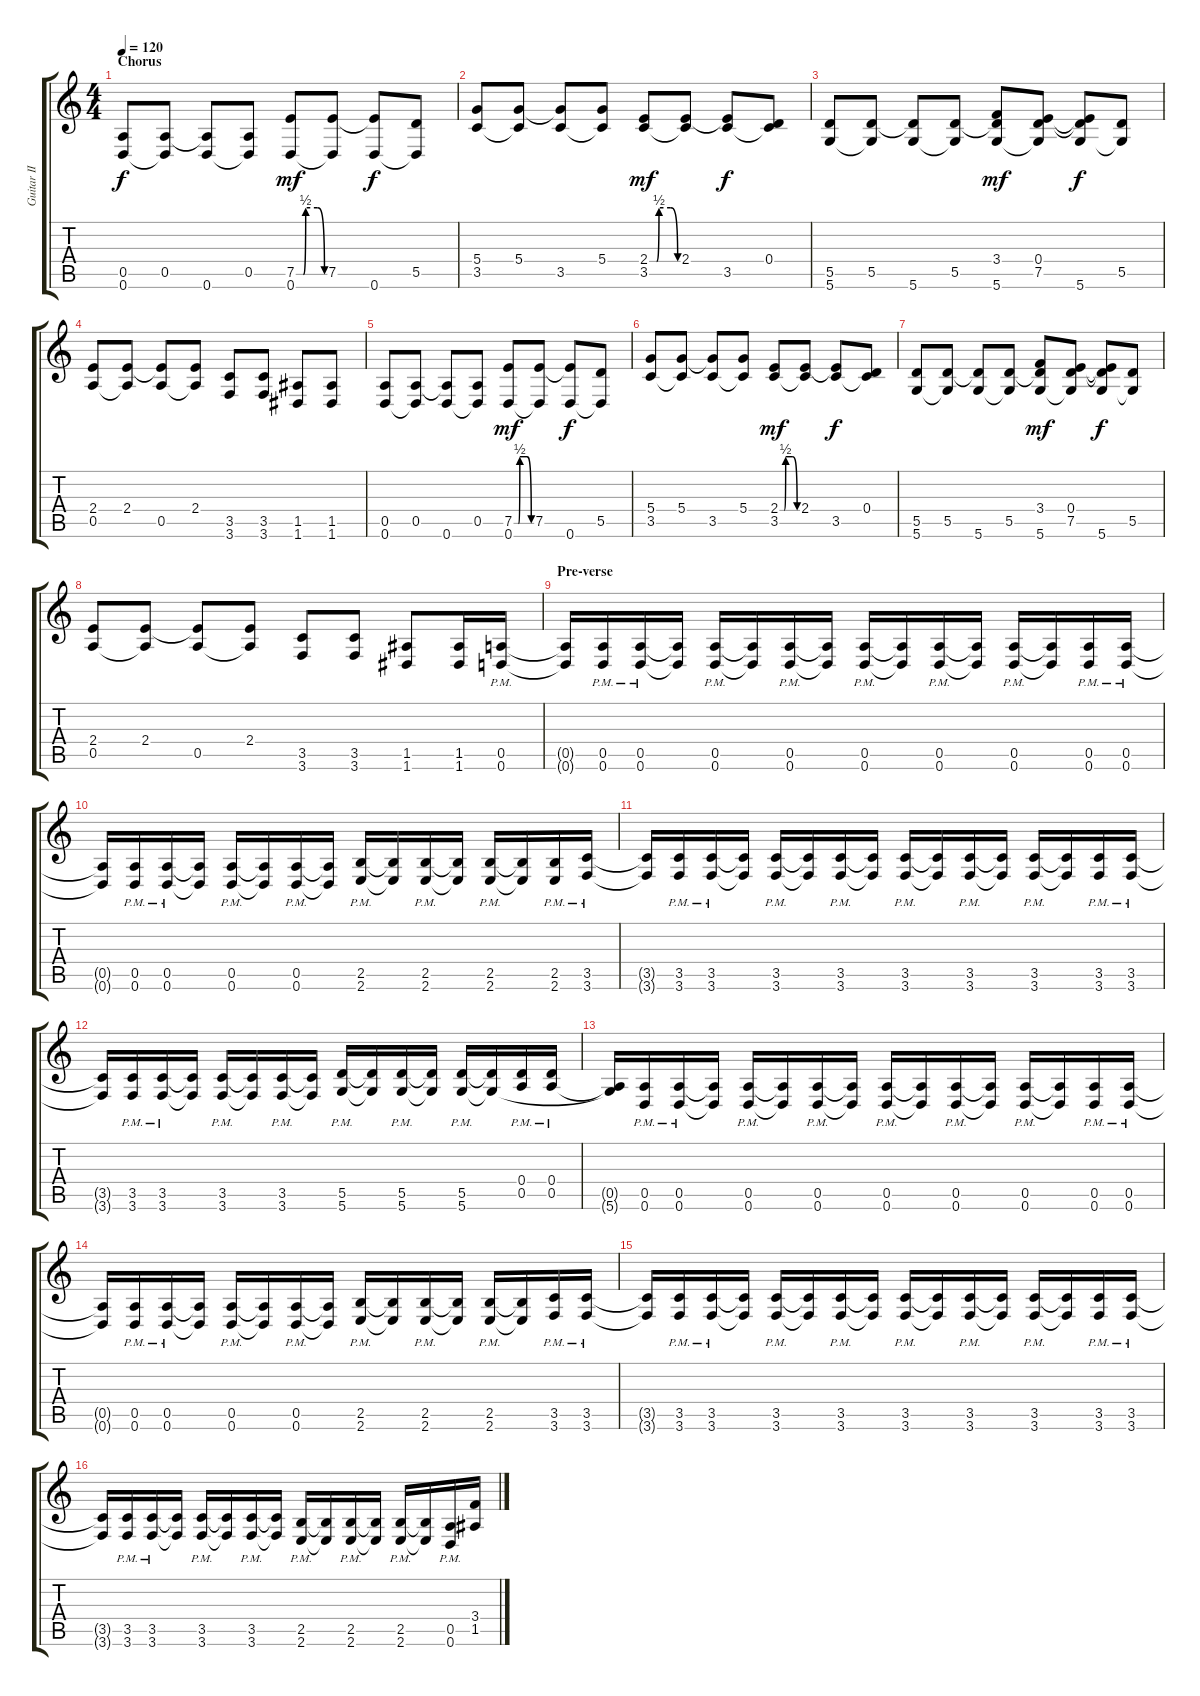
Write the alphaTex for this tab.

\track ("Guitar II" "Guitar II") {instrument distortionguitar}
\staff {score tabs}
\tuning (E4 B3 G3 D3 A2 D2) {hide}
\ts (4 4)
\section ("" "Chorus")
\tempo 120
\clef g2
\ks c
(0.5 0.6).8{dy f} (0.5 0.6{t}).8 (0.5{t} 0.6).8 (0.5 0.6{t}).8 (7.5{be (custom 0 0 15 0 20 2 45 2 60 0)} 0.6).8{dy mf} (7.5 0.6{t}).8 (7.5{t} 0.6).8{dy f} (5.5 0.6{t}).8 |
(5.4 3.5).8 (5.4 3.5{t}).8 (5.4{t} 3.5).8 (5.4 3.5{t}).8 (2.4{be (custom 0 0 15 0 20 2 45 2 60 0)} 3.5).8{dy mf} (2.4 3.5{t}).8 (2.4{t} 3.5).8{dy f} (0.4 3.5{t}).8 |
(5.5 5.6).8 (5.5 5.6{t}).8 (5.5{t} 5.6).8 (5.5 5.6{t}).8 (3.4 5.5{t} 5.6).8{dy mf} (0.4 7.5 5.6{t}).8 (0.4{t} 7.5{t} 5.6).8{dy f} (5.5 5.6{t}).8 |
(2.4 0.5).8 (2.4 0.5{t}).8 (2.4{t} 0.5).8 (2.4 0.5{t}).8 (3.5 3.6).8 (3.5 3.6).8 (1.5 1.6).8 (1.5 1.6).8 |
(0.5 0.6).8 (0.5 0.6{t}).8 (0.5{t} 0.6).8 (0.5 0.6{t}).8 (7.5{be (custom 0 0 15 0 20 2 45 2 60 0)} 0.6).8{dy mf} (7.5 0.6{t}).8 (7.5{t} 0.6).8{dy f} (5.5 0.6{t}).8 |
(5.4 3.5).8 (5.4 3.5{t}).8 (5.4{t} 3.5).8 (5.4 3.5{t}).8 (2.4{be (custom 0 0 15 0 20 2 45 2 60 0)} 3.5).8{dy mf} (2.4 3.5{t}).8 (2.4{t} 3.5).8{dy f} (0.4 3.5{t}).8 |
(5.5 5.6).8 (5.5 5.6{t}).8 (5.5{t} 5.6).8 (5.5 5.6{t}).8 (3.4 5.5{t} 5.6).8{dy mf} (0.4 7.5 5.6{t}).8 (0.4{t} 7.5{t} 5.6).8{dy f} (5.5 5.6{t}).8 |
(2.4 0.5).8 (2.4 0.5{t}).8 (2.4{t} 0.5).8 (2.4 0.5{t}).8 (3.5 3.6).8 (3.5 3.6).8 (1.5 1.6).8 (1.5 1.6).16 (0.5{pm} 0.6{pm}).16 |
\section ("" "Pre-verse")
(0.5{t} 0.6{t}).16 (0.5{pm} 0.6{pm}).16 (0.5{pm} 0.6{pm}).16 (0.5{t} 0.6{t}).16 (0.5{pm} 0.6{pm}).16 (0.5{t} 0.6{t}).16 (0.5{pm} 0.6{pm}).16 (0.5{t} 0.6{t}).16 (0.5{pm} 0.6{pm}).16 (0.5{t} 0.6{t}).16 (0.5{pm} 0.6{pm}).16 (0.5{t} 0.6{t}).16 (0.5{pm} 0.6{pm}).16 (0.5{t} 0.6{t}).16 (0.5{pm} 0.6{pm}).16 (0.5{pm} 0.6{pm}).16 |
(0.5{t} 0.6{t}).16 (0.5{pm} 0.6{pm}).16 (0.5{pm} 0.6{pm}).16 (0.5{t} 0.6{t}).16 (0.5{pm} 0.6{pm}).16 (0.5{t} 0.6{t}).16 (0.5{pm} 0.6{pm}).16 (0.5{t} 0.6{t}).16 (2.5{pm} 2.6{pm}).16 (2.5{t} 2.6{t}).16 (2.5{pm} 2.6{pm}).16 (2.5{t} 2.6{t}).16 (2.5{pm} 2.6{pm}).16 (2.5{t} 2.6{t}).16 (2.5{pm} 2.6{pm}).16 (3.5{pm} 3.6{pm}).16 |
(3.5{t} 3.6{t}).16 (3.5{pm} 3.6{pm}).16 (3.5{pm} 3.6{pm}).16 (3.5{t} 3.6{t}).16 (3.5{pm} 3.6{pm}).16 (3.5{t} 3.6{t}).16 (3.5{pm} 3.6{pm}).16 (3.5{t} 3.6{t}).16 (3.5{pm} 3.6{pm}).16 (3.5{t} 3.6{t}).16 (3.5{pm} 3.6{pm}).16 (3.5{t} 3.6{t}).16 (3.5{pm} 3.6{pm}).16 (3.5{t} 3.6{t}).16 (3.5{pm} 3.6{pm}).16 (3.5{pm} 3.6{pm}).16 |
(3.5{t} 3.6{t}).16 (3.5{pm} 3.6{pm}).16 (3.5{pm} 3.6{pm}).16 (3.5{t} 3.6{t}).16 (3.5{pm} 3.6{pm}).16 (3.5{t} 3.6{t}).16 (3.5{pm} 3.6{pm}).16 (3.5{t} 3.6{t}).16 (5.5{pm} 5.6{pm}).16 (5.5{t} 5.6{t}).16 (5.5{pm} 5.6{pm}).16 (5.5{t} 5.6{t}).16 (5.5{pm} 5.6{pm}).16 (5.5{t} 5.6{t}).16 (0.4{pm} 0.5{pm}).16 (0.4{pm} 0.5{pm}).16 |
(0.5{t} 5.6{t}).16 (0.5{pm} 0.6).16 (0.5{pm} 0.6{pm}).16 (0.5{t} 0.6{t}).16 (0.5{pm} 0.6{pm}).16 (0.5{t} 0.6{t}).16 (0.5{pm} 0.6{pm}).16 (0.5{t} 0.6{t}).16 (0.5{pm} 0.6{pm}).16 (0.5{t} 0.6{t}).16 (0.5{pm} 0.6{pm}).16 (0.5{t} 0.6{t}).16 (0.5{pm} 0.6{pm}).16 (0.5{t} 0.6{t}).16 (0.5{pm} 0.6{pm}).16 (0.5{pm} 0.6{pm}).16 |
(0.5{t} 0.6{t}).16 (0.5{pm} 0.6{pm}).16 (0.5{pm} 0.6{pm}).16 (0.5{t} 0.6{t}).16 (0.5{pm} 0.6{pm}).16 (0.5{t} 0.6{t}).16 (0.5{pm} 0.6{pm}).16 (0.5{t} 0.6{t}).16 (2.5{pm} 2.6{pm}).16 (2.5{t} 2.6{t}).16 (2.5{pm} 2.6{pm}).16 (2.5{t} 2.6{t}).16 (2.5{pm} 2.6{pm}).16 (2.5{t} 2.6{t}).16 (3.5{pm} 3.6{pm}).16 (3.5{pm} 3.6{pm}).16 |
(3.5{t} 3.6{t}).16 (3.5{pm} 3.6{pm}).16 (3.5{pm} 3.6{pm}).16 (3.5{t} 3.6{t}).16 (3.5{pm} 3.6{pm}).16 (3.5{t} 3.6{t}).16 (3.5{pm} 3.6{pm}).16 (3.5{t} 3.6{t}).16 (3.5{pm} 3.6{pm}).16 (3.5{t} 3.6{t}).16 (3.5{pm} 3.6{pm}).16 (3.5{t} 3.6{t}).16 (3.5{pm} 3.6{pm}).16 (3.5{t} 3.6{t}).16 (3.5{pm} 3.6{pm}).16 (3.5{pm} 3.6{pm}).16 |
(3.5{t} 3.6{t}).16 (3.5{pm} 3.6{pm}).16 (3.5{pm} 3.6{pm}).16 (3.5{t} 3.6{t}).16 (3.5{pm} 3.6{pm}).16 (3.5{t} 3.6{t}).16 (3.5{pm} 3.6{pm}).16 (3.5{t} 3.6{t}).16 (2.5{pm} 2.6{pm}).16 (2.5{t} 2.6{t}).16 (2.5{pm} 2.6{pm}).16 (2.5{t} 2.6{t}).16 (2.5{pm} 2.6{pm}).16 (2.5{t} 2.6{t}).16 (0.5{pm} 0.6{pm}).16 (3.4 1.5).16
